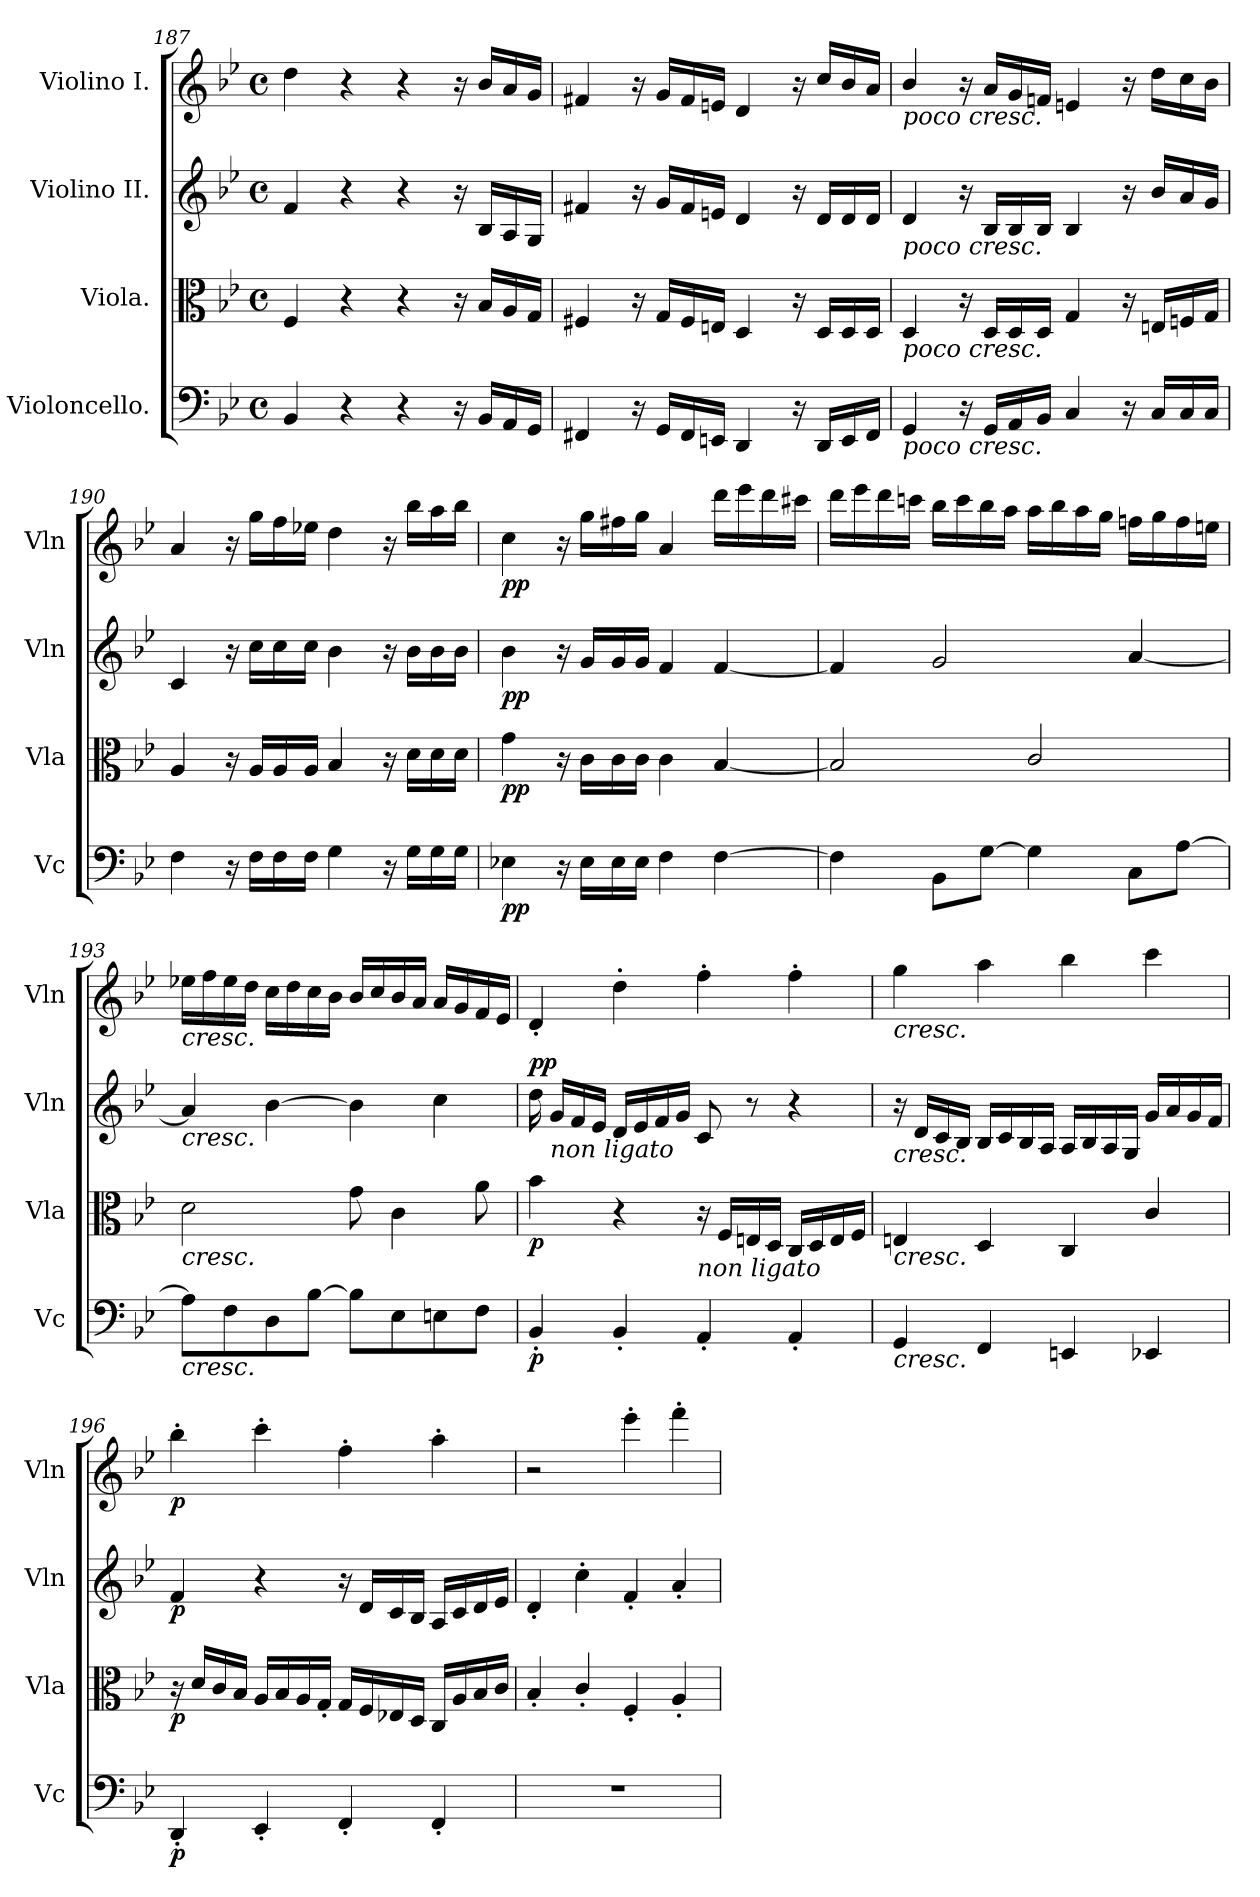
**kern	**dynam	**kern	**dynam	**kern	**dynam	**kern	**dynam
*part4	*part4	*part3	*part3	*part2	*part2	*part1	*part1
*staff4	*staff4	*staff3	*staff3	*staff2	*staff2	*staff1	*staff1
*I"Violoncello.	*	*I"Viola.	*	*I"Violino II.	*	*I"Violino I.	*
*I'Vc	*	*I'Vla	*	*I'Vln	*	*I'Vln	*
!!LO:LB:g=z
*clefF4	*	*clefC3	*	*clefG2	*	*clefG2	*
*k[b-e-]	*	*k[b-e-]	*	*k[b-e-]	*	*k[b-e-]	*
*B-:	*	*B-:	*	*B-:	*	*B-:	*
*M4/4	*	*M4/4	*	*M4/4	*	*M4/4	*
*met(c)	*	*met(c)	*	*met(c)	*	*met(c)	*
=187	=187	=187	=187	=187	=187	=187	=187
4BB-/	.	4F/	.	4f/	.	4dd\	.
4r	.	4r	.	4r	.	4r	.
4r	.	4r	.	4r	.	4r	.
16r	.	16r	.	16r	.	16r	.
16BB-/LL	.	16B-/LL	.	16B-/LL	.	16b-/LL	.
16AA/	.	16A/	.	16A/	.	16a/	.
16GG/JJ	.	16G/JJ	.	16G/JJ	.	16g/JJ	.
!!LO:PB:g=z
=188	=188	=188	=188	=188	=188	=188	=188
4FF#X/	.	4F#X/	.	4f#X/	.	4f#X/	.
16r	.	16r	.	16r	.	16r	.
16GG/LL	.	16G/LL	.	16g/LL	.	16g/LL	.
16FF#/	.	16F#/	.	16f#/	.	16f#/	.
16EEn/JJ	.	16En/JJ	.	16en/JJ	.	16en/JJ	.
4DD/	.	4D/	.	4d/	.	4d/	.
16r	.	16r	.	16r	.	16r	.
16DD/LL	.	16D/LL	.	16d/LL	.	16cc/LL	.
16EE/	.	16D/	.	16d/	.	16b-/	.
16FF#/JJ	.	16D/JJ	.	16d/JJ	.	16a/JJ	.
=189	=189	=189	=189	=189	=189	=189	=189
!	!	!	!	!	!	!LO:TX:b:i:t=poco cresc.	!
!	!	!	!	!LO:TX:b:i:t=poco cresc.	!	!	!
!	!	!LO:TX:b:i:t=poco cresc.	!	!	!	!	!
!LO:TX:b:i:t=poco cresc.	!	!	!	!	!	!	!
4GG/	.	4D/	.	4d/	.	4b-/	.
16r	.	16r	.	16r	.	16r	.
16GG/LL	.	16D/LL	.	16B-/LL	.	16a/LL	.
16AA/	.	16D/	.	16B-/	.	16g/	.
16BB-/JJ	.	16D/JJ	.	16B-/JJ	.	16fn/JJ	.
4C/	.	4G/	.	4B-/	.	4en/	.
16r	.	16r	.	16r	.	16r	.
16C/LL	.	16En/LL	.	16b-/LL	.	16dd\LL	.
16C/	.	16Fn/	.	16a/	.	16cc\	.
16C/JJ	.	16G/JJ	.	16g/JJ	.	16b-\JJ	.
=190	=190	=190	=190	=190	=190	=190	=190
4F\	.	4A/	.	4c/	.	4a/	.
16r	.	16r	.	16r	.	16r	.
16F\LL	.	16A/LL	.	16cc\LL	.	16gg\LL	.
16F\	.	16A/	.	16cc\	.	16ff\	.
16F\JJ	.	16A/JJ	.	16cc\JJ	.	16ee-X\JJ	.
4G\	.	4B-/	.	4b-\	.	4dd\	.
16r	.	16r	.	16r	.	16r	.
16G\LL	.	16d\LL	.	16b-\LL	.	16bb-\LL	.
16G\	.	16d\	.	16b-\	.	16aa\	.
16G\JJ	.	16d\JJ	.	16b-\JJ	.	16bb-\JJ	.
=191	=191	=191	=191	=191	=191	=191	=191
!	!LO:DY:b	!	!LO:DY:b	!	!LO:DY:b	!	!LO:DY:b
4E-X\	pp	4g\	pp	4b-\	pp	4cc\	pp
16r	.	16r	.	16r	.	16r	.
16E-\LL	.	16c\LL	.	16g/LL	.	16gg\LL	.
16E-\	.	16c\	.	16g/	.	16ff#X\	.
16E-\JJ	.	16c\JJ	.	16g/JJ	.	16gg\JJ	.
4F\	.	4c\	.	4f/	.	4a/	.
[4F\	.	[4B-/	.	[4f/	.	16ddd\LL	.
.	.	.	.	.	.	16eee-\	.
.	.	.	.	.	.	16ddd\	.
.	.	.	.	.	.	16ccc#X\JJ	.
!!LO:LB:g=z
=192	=192	=192	=192	=192	=192	=192	=192
4F\]	.	2B-/]	.	4f/]	.	16ddd\LL	.
.	.	.	.	.	.	16eee-\	.
.	.	.	.	.	.	16ddd\	.
.	.	.	.	.	.	16cccn\JJ	.
8BB-\L	.	.	.	2g/	.	16bb-\LL	.
.	.	.	.	.	.	16ccc\	.
[8G\J	.	.	.	.	.	16bb-\	.
.	.	.	.	.	.	16aa\JJ	.
4G\]	.	2c/	.	.	.	16aa\LL	.
.	.	.	.	.	.	16bb-\	.
.	.	.	.	.	.	16aa\	.
.	.	.	.	.	.	16gg\JJ	.
8C\L	.	.	.	[4a/	.	16ffn\LL	.
.	.	.	.	.	.	16gg\	.
[8A\J	.	.	.	.	.	16ff\	.
.	.	.	.	.	.	16een\JJ	.
=193	=193	=193	=193	=193	=193	=193	=193
!	!	!	!	!	!	!LO:TX:b:i:t=cresc.	!
!	!	!	!	!LO:TX:b:i:t=cresc.	!	!	!
!	!	!LO:TX:b:i:t=cresc.	!	!	!	!	!
!LO:TX:b:i:t=cresc.	!	!	!	!	!	!	!
8A\L]	.	2d\	.	4a/]	.	16ee-X\LL	.
.	.	.	.	.	.	16ff\	.
8F\	.	.	.	.	.	16ee-\	.
.	.	.	.	.	.	16dd\JJ	.
8D\	.	.	.	[4b-\	.	16cc\LL	.
.	.	.	.	.	.	16dd\	.
[8B-\J	.	.	.	.	.	16cc\	.
.	.	.	.	.	.	16b-\JJ	.
8B-\L]	.	8g\	.	4b-\]	.	16b-/LL	.
.	.	.	.	.	.	16cc/	.
8E-\	.	4c\	.	.	.	16b-/	.
.	.	.	.	.	.	16a/JJ	.
8En\	.	.	.	4cc\	.	16a/LL	.
.	.	.	.	.	.	16g/	.
8F\J	.	8a\	.	.	.	16f/	.
.	.	.	.	.	.	16e-/JJ	.
!!LO:LB:g=z
=194	=194	=194	=194	=194	=194	=194	=194
!	!LO:DY:b	!	!LO:DY:b	!	!LO:DY:b	!	!
!	!	!	!	!	!LO:DY:n=1:a	!	!
4BB-'/	p	4b-\	p	16dd\	p p	4d'/	.
!	!	!	!	!LO:TX:b:i:t=non ligato	!	!	!
.	.	.	.	16g/LL	.	.	.
.	.	.	.	16f/	.	.	.
.	.	.	.	16e-/JJ	.	.	.
4BB-'/	.	4r	.	16d/LL	.	4dd'\	.
.	.	.	.	16e-/	.	.	.
.	.	.	.	16f/	.	.	.
.	.	.	.	16g/JJ	.	.	.
!	!	!LO:TX:b:i:t=non ligato	!	!	!	!	!
4AA'/	.	16r	.	8c/	.	4ff'\	.
.	.	16F/LL	.	.	.	.	.
.	.	16En/	.	8r	.	.	.
.	.	16D/JJ	.	.	.	.	.
4AA'/	.	16C/LL	.	4r	.	4ff'\	.
.	.	16D/	.	.	.	.	.
.	.	16E/	.	.	.	.	.
.	.	16F/JJ	.	.	.	.	.
!!LO:PB:g=z
=195	=195	=195	=195	=195	=195	=195	=195
!	!	!	!	!	!	!LO:TX:b:i:t=cresc.	!
!	!	!	!	!LO:TX:b:i:t=cresc.	!	!	!
!	!	!LO:TX:b:i:t=cresc.	!	!	!	!	!
!LO:TX:b:i:t=cresc.	!	!	!	!	!	!	!
4GG/	.	4En/	.	16r	.	4gg\	.
.	.	.	.	16d/LL	.	.	.
.	.	.	.	16c/	.	.	.
.	.	.	.	16B-/JJ	.	.	.
4FF/	.	4D/	.	16B-/LL	.	4aa\	.
.	.	.	.	16c/	.	.	.
.	.	.	.	16B-/	.	.	.
.	.	.	.	16A/JJ	.	.	.
4EEn/	.	4C/	.	16A/LL	.	4bb-\	.
.	.	.	.	16B-/	.	.	.
.	.	.	.	16A/	.	.	.
.	.	.	.	16G/JJ	.	.	.
4EE-X/	.	4c/	.	16g/LL	.	4ccc\	.
.	.	.	.	16a/	.	.	.
.	.	.	.	16g/	.	.	.
.	.	.	.	16f/JJ	.	.	.
=196	=196	=196	=196	=196	=196	=196	=196
!	!LO:DY:b	!	!LO:DY:b	!	!LO:DY:b	!	!LO:DY:b
4DD'/	p	16r	p	4f/	p	4bb-'\	p
.	.	16d/LL	.	.	.	.	.
.	.	16c/	.	.	.	.	.
.	.	16B-/JJ	.	.	.	.	.
4EE-'/	.	16A/LL	.	4r	.	4ccc'\	.
.	.	16B-/	.	.	.	.	.
.	.	16A/	.	.	.	.	.
.	.	16G'/JJ	.	.	.	.	.
4FF'/	.	16G/LL	.	16r	.	4ff'\	.
.	.	16F/	.	16d/LL	.	.	.
.	.	16E-X/	.	16c/	.	.	.
.	.	16D/JJ	.	16B-/JJ	.	.	.
4FF'/	.	16C/LL	.	16A/LL	.	4aa'\	.
.	.	16A/	.	16c/	.	.	.
.	.	16B-/	.	16d/	.	.	.
.	.	16c/JJ	.	16e-/JJ	.	.	.
=197	=197	=197	=197	=197	=197	=197	=197
1r	.	4B-'/	.	4d'/	.	2r	.
.	.	4c'/	.	4cc'\	.	.	.
.	.	4F'/	.	4f'/	.	4eee-'\	.
.	.	4A'/	.	4a'/	.	4fff'\	.
=	=	=	=	=	=	=	=
*-	*-	*-	*-	*-	*-	*-	*-
